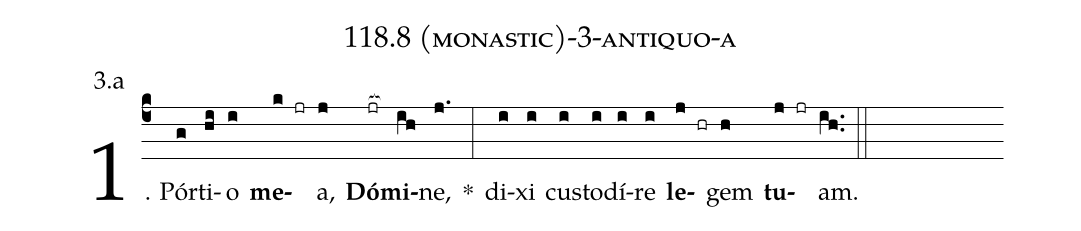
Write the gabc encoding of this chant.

name: 118.8 (monastic)-3-antiquo-a;
annotation: 3.a;
%%
(c4)1. Pór(g)ti(hi)o(i) <b>me</b>(k jr)a,(j) <b>Dó</b>(jr[ocb:1{])<b>mi</b>(ih[ocb:0}])ne,(j.) *(:) di(i)xi(i) cus(i)to(i)dí(i)re(i) <b>le</b>(j hr)gem(h) <b>tu</b>(j jr)am.(ih..) (::)
